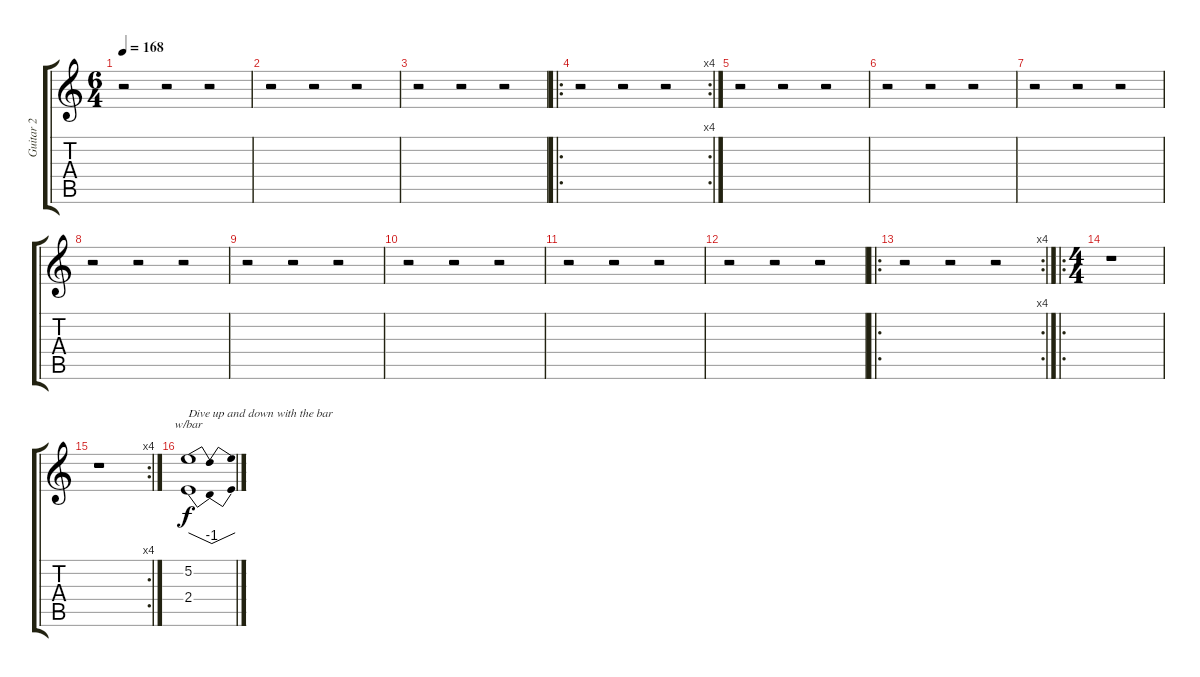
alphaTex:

\track ("Guitar 2" "Guitar 2") {instrument distortionguitar}
\staff {score tabs}
\tuning (E4 B3 G3 D3 A2 E2) {hide}
\ts (6 4)
\tempo 168
\clef g2
\ks c
r.2{dy f} r.2 r.2 |
r.2 r.2 r.2 |
r.2 r.2 r.2 |
\ro
\rc 4
r.2 r.2 r.2 |
r.2 r.2 r.2 |
r.2 r.2 r.2 |
r.2 r.2 r.2 |
r.2 r.2 r.2 |
r.2 r.2 r.2 |
r.2 r.2 r.2 |
r.2 r.2 r.2 |
r.2 r.2 r.2 |
\ro
\rc 4
r.2 r.2 r.2 |
\ro
\ts (4 4)
r.1 |
\rc 4
r.1 |
(5.2 2.4).1{tbe (dip default 0 0 30 -4 60 0) txt "Dive up and down with the bar"}
